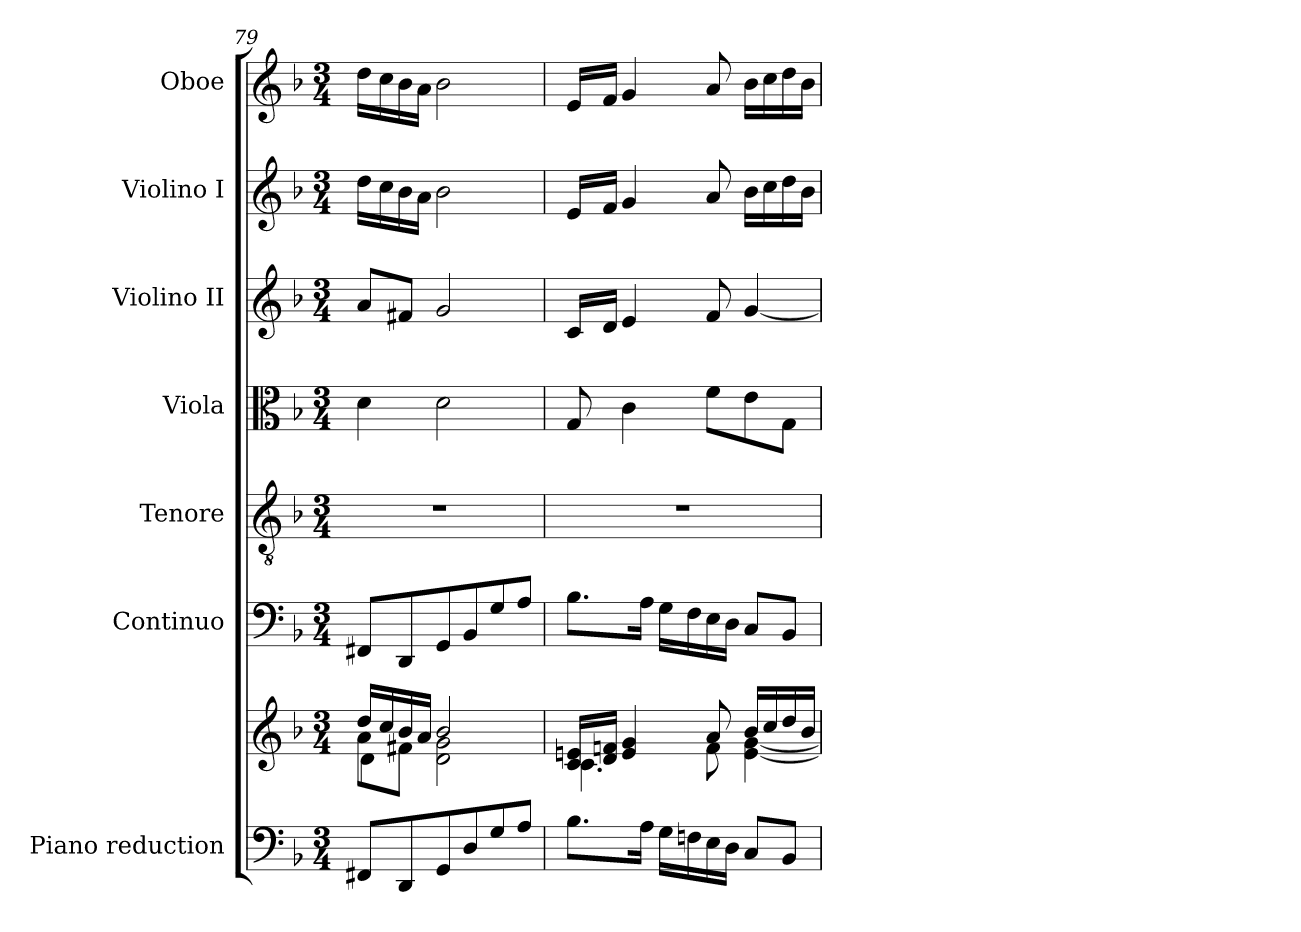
**kern	**kern	**kern	**kern	**kern	**kern	**kern	**kern
*part7	*part7	*part6	*part5	*part4	*part3	*part2	*part1
*staff8	*staff7	*staff6	*staff5	*staff4	*staff3	*staff2	*staff1
*I"Piano reduction	*	*I"Continuo	*I"Tenore	*I"Viola	*I"Violino II	*I"Violino I	*I"Oboe
*I'Pno	*	*	*	*I'Vla	*I'Vln	*I'Vln	*I'Ob
*clefF4	*clefG2	*clefF4	*clefGv2	*clefC3	*clefG2	*clefG2	*clefG2
*k[b-]	*k[b-]	*k[b-]	*k[b-]	*k[b-]	*k[b-]	*k[b-]	*k[b-]
*M3/4	*M3/4	*M3/4	*M3/4	*M3/4	*M3/4	*M3/4	*M3/4
=79	=79	=79	=79	=79	=79	=79	=79
*	*^	*	*	*	*	*	*
*	*	*^	*	*	*	*	*	*
8FF#X/L	16dd/LL	8a\L	4d\	8FF#X/L	2.r	4d\	8a/L	16dd\LL	16dd\LL
.	16cc/	.	.	.	.	.	.	16cc\	16cc\
8DD/	16b-/	8f#X\J	.	8DD/	.	.	8f#X/J	16b-\	16b-\
.	16a/JJ	.	.	.	.	.	.	16a\JJ	16a\JJ
8GG/	2b-/	2d\ 2g\	2ryy	8GG/	.	2d\	2g/	2b-\	2b-\
8D/	.	.	.	8BB-/	.	.	.	.	.
8G/	.	.	.	8G/	.	.	.	.	.
8A/J	.	.	.	8A/J	.	.	.	.	.
*	*	*v	*v	*	*	*	*	*	*
=80	=80	=80	=80	=80	=80	=80	=80	=80
8.B-\L	16c/ 16en/LL	4.c\	8.B-\L	2.r	8G/	16c/LL	16e/LL	16e/LL
.	16d/ 16fn/JJ	.	.	.	.	16d/JJ	16f/JJ	16f/JJ
.	4e/ 4g/	.	.	.	4c\	4e/	4g/	4g/
16A\Jk	.	.	16A\Jk	.	.	.	.	.
16G\LL	.	.	16G\LL	.	.	.	.	.
16Fn\	.	.	16F\	.	.	.	.	.
16E\	8a/	8f\	16E\	.	8f\L	8f/	8a/	8a/
16D\JJ	.	.	16D\JJ	.	.	.	.	.
8C/L	16b-/LL	[4e\ [4g\	8C/L	.	8e\	[4g/	16b-\LL	16b-\LL
.	16cc/	.	.	.	.	.	16cc\	16cc\
8BB-/J	16dd/	.	8BB-/J	.	8G\J	.	16dd\	16dd\
.	16b-/JJ	.	.	.	.	.	16b-\JJ	16b-\JJ
*	*v	*v	*	*	*	*	*	*
=	=	=	=	=	=	=	=
*-	*-	*-	*-	*-	*-	*-	*-
